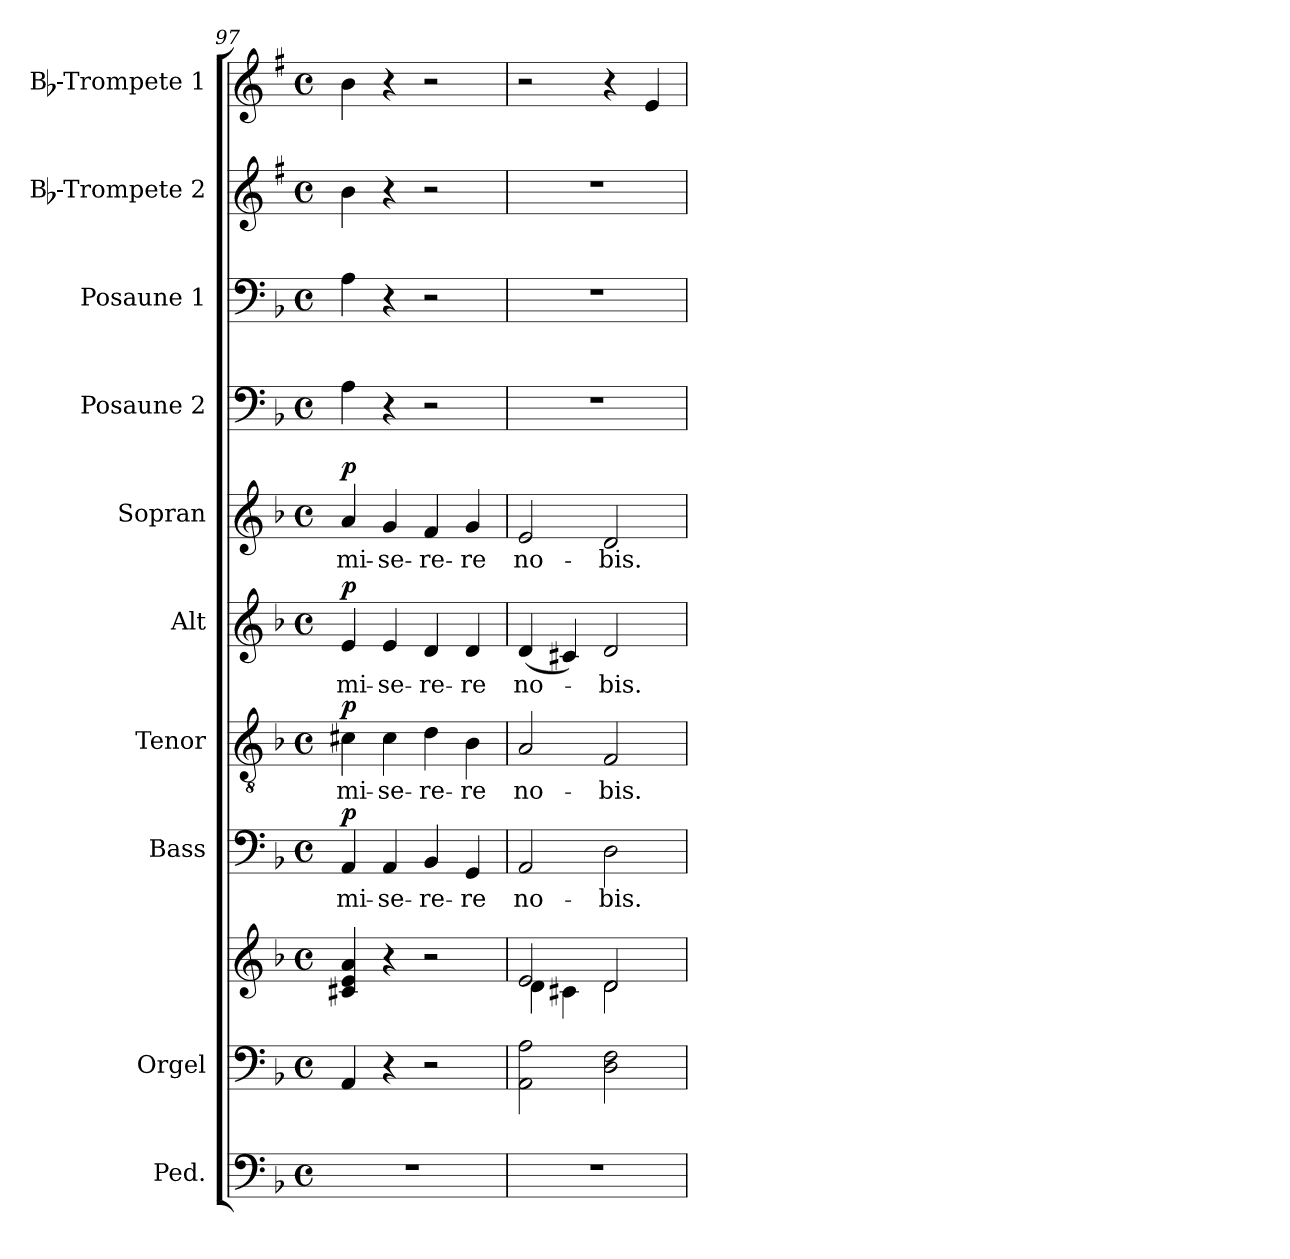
**kern	**kern	**kern	**kern	**text	**dynam	**kern	**text	**dynam	**kern	**text	**dynam	**kern	**text	**dynam	**kern	**kern	**kern	**kern
*part10	*part9	*part9	*part8	*part8	*part8	*part7	*part7	*part7	*part6	*part6	*part6	*part5	*part5	*part5	*part4	*part3	*part2	*part1
*staff11	*staff10	*staff9	*staff8	*staff8	*staff8	*staff7	*staff7	*staff7	*staff6	*staff6	*staff6	*staff5	*staff5	*staff5	*staff4	*staff3	*staff2	*staff1
*I"Ped.	*I"Orgel	*	*I"Bass	*	*	*I"Tenor	*	*	*I"Alt	*	*	*I"Sopran	*	*	*I"Posaune 2	*I"Posaune 1	*I"Bb-Trompete 2	*I"Bb-Trompete 1
*	*I'Org.	*	*I'B.	*	*	*I'T.	*	*	*I'A.	*	*	*I'S.	*	*	*I'Pos. 2	*I'Pos. 1	*I'Bb Trp. 2	*I'Bb Trp. 1
*clefF4	*clefF4	*clefG2	*clefF4	*	*	*clefGv2	*	*	*clefG2	*	*	*clefG2	*	*	*clefF4	*clefF4	*clefG2	*clefG2
*ITrd7c12	*	*	*	*	*	*	*	*	*	*	*	*	*	*	*	*	*ITrd1c2	*ITrd1c2
*k[b-]	*k[b-]	*k[b-]	*k[b-]	*	*	*k[b-]	*	*	*k[b-]	*	*	*k[b-]	*	*	*k[b-]	*k[b-]	*k[b-]	*k[b-]
*F:	*F:	*F:	*F:	*	*	*F:	*	*	*F:	*	*	*F:	*	*	*F:	*F:	*F:	*F:
*M4/4	*M4/4	*M4/4	*M4/4	*	*	*M4/4	*	*	*M4/4	*	*	*M4/4	*	*	*M4/4	*M4/4	*M4/4	*M4/4
*met(c)	*met(c)	*met(c)	*met(c)	*	*	*met(c)	*	*	*met(c)	*	*	*met(c)	*	*	*met(c)	*met(c)	*met(c)	*met(c)
=97	=97	=97	=97	=97	=97	=97	=97	=97	=97	=97	=97	=97	=97	=97	=97	=97	=97	=97
!	!	!	!	!LO:LY:b	!LO:DY:a	!	!LO:LY:b	!LO:DY:a	!	!LO:LY:b	!LO:DY:a	!	!LO:LY:b	!LO:DY:a	!	!	!	!
1r	4AA/	4c#X/ 4e/ 4a/	4AA/	mi-	p	4c#X\	mi-	p	4e/	mi-	p	4a/	mi-	p	4A\	4A\	4a\	4a\
!	!	!	!	!LO:LY:b	!	!	!LO:LY:b	!	!	!LO:LY:b	!	!	!LO:LY:b	!	!	!	!	!
.	4r	4r	4AA/	-se-	.	4c#\	-se-	.	4e/	-se-	.	4g/	-se-	.	4r	4r	4r	4r
!	!	!	!	!LO:LY:b	!	!	!LO:LY:b	!	!	!LO:LY:b	!	!	!LO:LY:b	!	!	!	!	!
.	2r	2r	4BB-/	-re-	.	4d\	-re-	.	4d/	-re-	.	4f/	-re-	.	2r	2r	2r	2r
!	!	!	!	!LO:LY:b	!	!	!LO:LY:b	!	!	!LO:LY:b	!	!	!LO:LY:b	!	!	!	!	!
.	.	.	4GG/	-re	.	4B-\	-re	.	4d/	-re	.	4g/	-re	.	.	.	.	.
=98	=98	=98	=98	=98	=98	=98	=98	=98	=98	=98	=98	=98	=98	=98	=98	=98	=98	=98
*	*	*^	*	*	*	*	*	*	*	*	*	*	*	*	*	*	*	*
!	!	!	!	!	!LO:LY:b	!	!	!LO:LY:b	!	!	!LO:LY:b	!	!	!LO:LY:b	!	!	!	!	!
1r	2AA\ 2A\	2e/	4d\	2AA/	no-	.	2A/	no-	.	(<4d/	no-	.	2e/	no-	.	1r	1r	1r	2r
.	.	.	4c#X\	.	.	.	.	.	.	4c#X/)	.	.	.	.	.	.	.	.	.
!	!	!	!	!	!LO:LY:b	!	!	!LO:LY:b	!	!	!LO:LY:b	!	!	!LO:LY:b	!	!	!	!	!
.	2D\ 2F\	2d/	2d\	2D\	-bis.	.	2F/	-bis.	.	2d/	-bis.	.	2d/	-bis.	.	.	.	.	4r
.	.	.	.	.	.	.	.	.	.	.	.	.	.	.	.	.	.	.	4d/
*	*	*v	*v	*	*	*	*	*	*	*	*	*	*	*	*	*	*	*	*
=	=	=	=	=	=	=	=	=	=	=	=	=	=	=	=	=	=	=
*-	*-	*-	*-	*-	*-	*-	*-	*-	*-	*-	*-	*-	*-	*-	*-	*-	*-	*-
